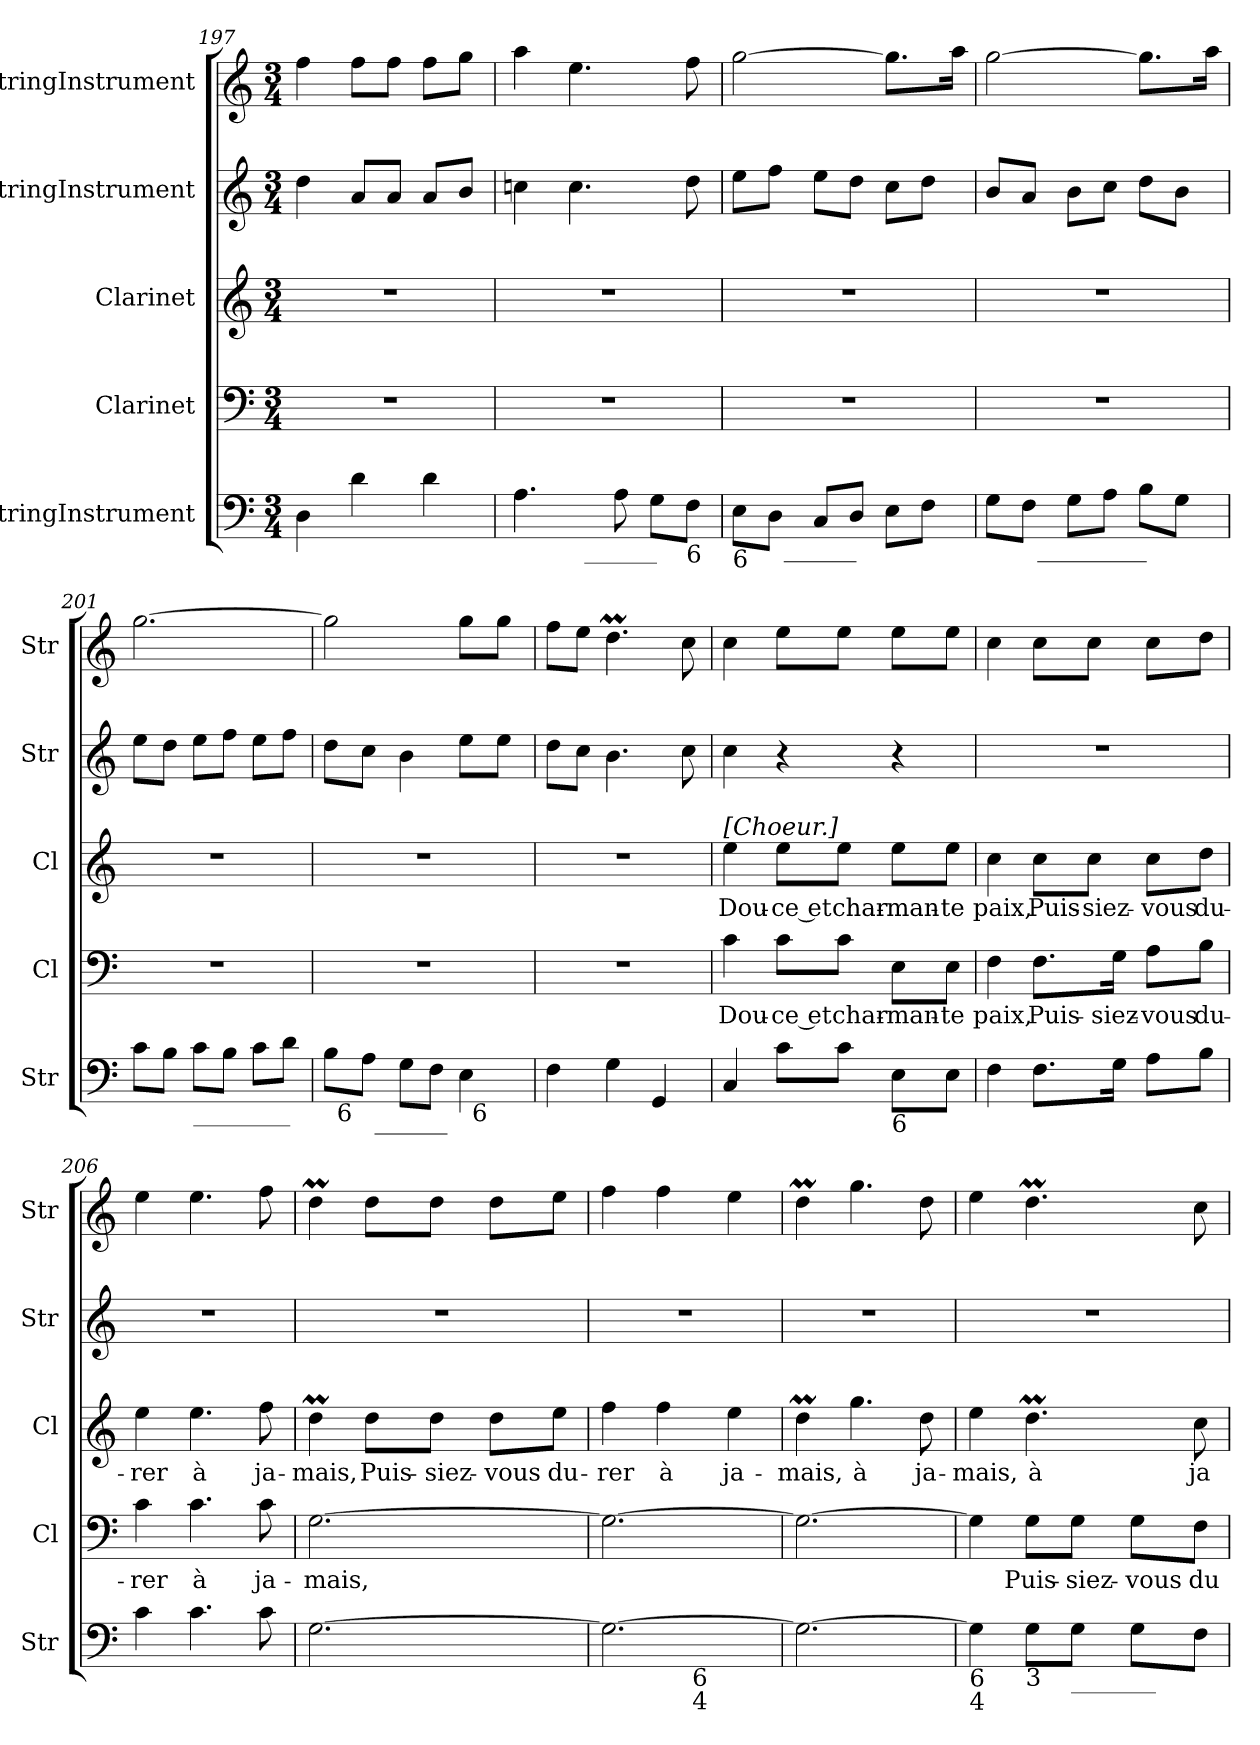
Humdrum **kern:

**kern	**kern	**text	**kern	**text	**kern	**kern
*part5	*part4	*part4	*part3	*part3	*part2	*part1
*staff5	*staff4	*staff4	*staff3	*staff3	*staff2	*staff1
*I"StringInstrument	*I"Clarinet	*	*I"Clarinet	*	*I"StringInstrument	*I"StringInstrument
*I'Str	*I'Cl	*	*I'Cl	*	*I'Str	*I'Str
*clefF4	*clefF4	*	*clefG2	*	*clefG2	*clefG2
*	*ITrd1c2	*	*ITrd1c2	*	*	*
*k[]	*k[b-e-]	*	*k[b-e-]	*	*k[]	*k[]
*C:	*B-:	*	*B-:	*	*C:	*C:
*M3/4	*M3/4	*	*M3/4	*	*M3/4	*M3/4
=197	=197	=197	=197	=197	=197	=197
4D\	2.r	.	2.r	.	4dd\	4ff\
4d\	.	.	.	.	8a/L	8ff\L
.	.	.	.	.	8a/J	8ff\J
4d\	.	.	.	.	8a/L	8ff\L
.	.	.	.	.	8b/J	8gg\J
=198	=198	=198	=198	=198	=198	=198
*^	*	*	*	*	*	*
4.A\	4ryy	2.r	.	2.r	.	4ccn\	4aa\
.	32ryy	.	.	.	.	4.cc\	4.ee\
!	!LO:TX:b:t=______	!	!	!	!	!	!
.	4...ryy	.	.	.	.	.	.
8A\	.	.	.	.	.	.	.
8G\L	.	.	.	.	.	.	.
!LO:TX:b:t=6	!	!	!	!	!	!	!
8F\J	.	.	.	.	.	8dd\	8ff\
=199	=199	=199	=199	=199	=199	=199	=199
!LO:TX:b:t=6	!	!	!	!	!	!	!
8E\L	8ryy	2.r	.	2.r	.	8ee\L	[2gg\
8D\J	32ryy	.	.	.	.	8ff\J	.
!	!LO:TX:b:t=______	!	!	!	!	!	!
.	2ryy	.	.	.	.	.	.
8C/L	.	.	.	.	.	8ee\L	.
8D/J	.	.	.	.	.	8dd\J	.
8E\L	.	.	.	.	.	8cc\L	8.gg\L]
8F\J	.	.	.	.	.	8dd\J	.
.	16.ryy	.	.	.	.	.	.
.	.	.	.	.	.	.	16aa\Jk
!!LO:LB:g=z
=200	=200	=200	=200	=200	=200	=200	=200
8G\L	8ryy	2.r	.	2.r	.	8b/L	[2gg\
8F\J	32ryy	.	.	.	.	8a/J	.
!	!LO:TX:b:t=_________	!	!	!	!	!	!
.	2ryy	.	.	.	.	.	.
8G\L	.	.	.	.	.	8b\L	.
8A\J	.	.	.	.	.	8cc\J	.
8B\L	.	.	.	.	.	8dd\L	8.gg\L]
8G\J	.	.	.	.	.	8b\J	.
.	16.ryy	.	.	.	.	.	.
.	.	.	.	.	.	.	16aa\Jk
*v	*v	*	*	*	*	*	*
=201	=201	=201	=201	=201	=201	=201
8c\L	2.r	.	2.r	.	8ee\L	[2.gg\
8B\J	.	.	.	.	8dd\J	.
!LO:TX:b:t=________	!	!	!	!	!	!
8c\L	.	.	.	.	8ee\L	.
8B\J	.	.	.	.	8ff\J	.
8c\L	.	.	.	.	8ee\L	.
8d\J	.	.	.	.	8ff\J	.
=202	=202	=202	=202	=202	=202	=202
*^	*	*	*	*	*	*
*	*^	*	*	*	*	*	*
8B\L	32ryy	8ryy	2.r	.	2.r	.	8dd\L	2gg\]
!	!LO:TX:b:t=6	!	!	!	!	!	!	!
.	2ryy	.	.	.	.	.	.	.
8A\J	.	32ryy	.	.	.	.	8cc\J	.
!	!	!LO:TX:b:t=______	!	!	!	!	!	!
.	.	2ryy	.	.	.	.	.	.
8G\L	.	.	.	.	.	.	4b\	.
8F\J	.	.	.	.	.	.	.	.
4E\	.	.	.	.	.	.	8ee\L	8gg\L
!	!LO:TX:b:t=6	!	!	!	!	!	!	!
.	8..ryy	.	.	.	.	.	.	.
.	.	.	.	.	.	.	8ee\J	8gg\J
.	.	16.ryy	.	.	.	.	.	.
=203	=203	=203	=203	=203	=203	=203	=203	=203
!LO:TX:b:t=6\n5	!	!	!	!	!	!	!	!
*v	*v	*v	*	*	*	*	*	*
4F\	2.r	.	2.r	.	8dd\L	8ff\L
.	.	.	.	.	8cc\J	8ee\J
4G\	.	.	.	.	4.b\	4.ddM\
4GG/	.	.	.	.	.	.
.	.	.	.	.	8cc\	8cc\
=204	=204	=204	=204	=204	=204	=204
!	!	!	!LO:TX:a:t=[Choeur.]	!	!	!
4C/	4B-\	Dou-	4dd\	Dou-	4cc\	4cc\
8c\L	8B-\L	-ce et	8dd\L	-ce et	4r	8ee\L
8c\J	8B-\J	char-	8dd\J	char-	.	8ee\J
!LO:TX:b:t=6	!	!	!	!	!	!
8E\L	8D\L	-man-	8dd\L	-man-	4r	8ee\L
8E\J	8D\J	-te	8dd\J	-te	.	8ee\J
!!LO:PB:g=z
=205	=205	=205	=205	=205	=205	=205
4F\	4E-\	paix,	4b-\	paix,	2.r	4cc\
8.F\L	8.E-\L	Puis-	8b-\L	Puis-	.	8cc\L
.	.	.	8b-\J	-siez-	.	8cc\J
16G\Jk	16F\Jk	-siez-	.	.	.	.
8A\L	8G\L	-vous	8b-\L	-vous	.	8cc\L
8B\J	8A\J	du-	8cc\J	du-	.	8dd\J
=206	=206	=206	=206	=206	=206	=206
4c\	4B-\	-rer	4dd\	-rer	2.r	4ee\
4.c\	4.B-\	à	4.dd\	à	.	4.ee\
8c\	8B-\	ja-	8ee-\	ja-	.	8ff\
=207	=207	=207	=207	=207	=207	=207
[2.G\	[2.F\	-mais,	4ccM\	-mais,	2.r	4ddM\
.	.	.	8cc\L	Puis-	.	8dd\L
.	.	.	8cc\J	-siez-	.	8dd\J
.	.	.	8cc\L	-vous	.	8dd\L
.	.	.	8dd\J	du-	.	8ee\J
=208	=208	=208	=208	=208	=208	=208
!LO:TX:b:t=7	!	!	!	!	!	!
*^	*	*	*	*	*	*
2.G\_	4.ryy	2.F\_	.	4ee-\	-rer	2.r	4ff\
.	.	.	.	4ee-\	à	.	4ff\
!	!LO:TX:b:t=6\n4	!	!	!	!	!	!
.	4.ryy	.	.	.	.	.	.
.	.	.	.	4dd\	ja-	.	4ee\
*v	*v	*	*	*	*	*	*
=209	=209	=209	=209	=209	=209	=209
2.G\_	2.F\_	.	4ccM\	-mais,	2.r	4ddM\
.	.	.	4.ff\	à	.	4.gg\
.	.	.	8cc\	ja-	.	8dd\
!!LO:LB:g=z
=210	=210	=210	=210	=210	=210	=210
!LO:TX:b:t=6\n4	!	!	!	!	!	!
4G\]	4F\]	.	4dd\	-mais,	2.r	4ee\
!LO:TX:b:t=3	!	!	!	!	!	!
8G\L	8F\L	Puis-	4.ccM\	à	.	4.ddM\
!LO:TX:b:t=_______	!	!	!	!	!	!
8G\J	8F\J	-siez-	.	.	.	.
8G\L	8F\L	-vous	.	.	.	.
8F\J	8E-\J	du-	8b-\	ja-	.	8cc\
=	=	=	=	=	=	=
*-	*-	*-	*-	*-	*-	*-
